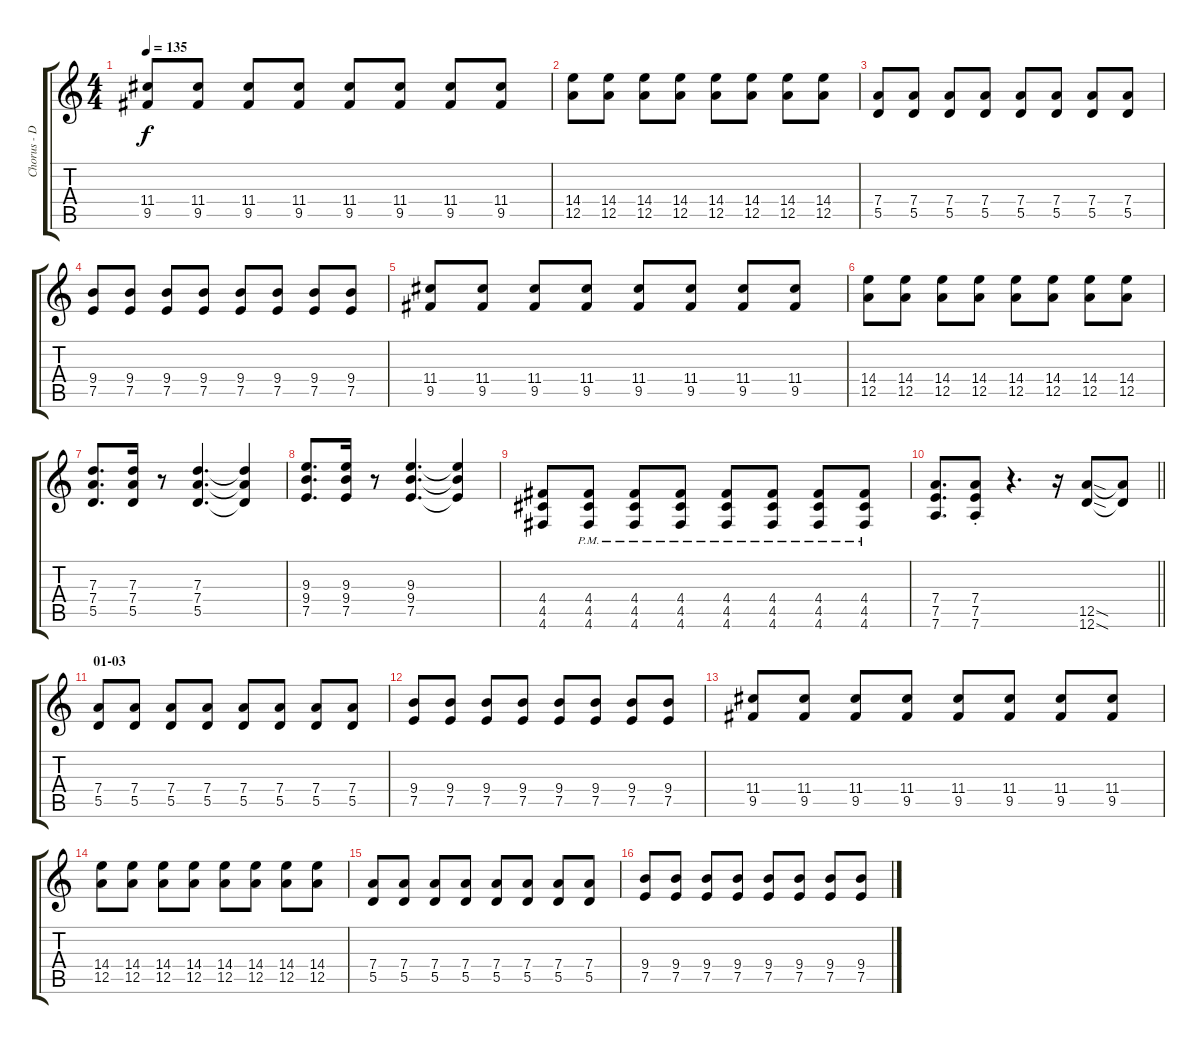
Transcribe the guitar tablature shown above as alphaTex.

\track ("Chorus - Distortion" "Chorus - D") {instrument distortionguitar}
\staff {score tabs}
\tuning (E4 B3 G3 D3 A2 D2) {hide}
\ts (4 4)
\tempo 135
\clef g2
\ks c
(11.4 9.5).8{dy f} (11.4 9.5).8 (11.4 9.5).8 (11.4 9.5).8 (11.4 9.5).8 (11.4 9.5).8 (11.4 9.5).8 (11.4 9.5).8 |
(14.4 12.5).8 (14.4 12.5).8 (14.4 12.5).8 (14.4 12.5).8 (14.4 12.5).8 (14.4 12.5).8 (14.4 12.5).8 (14.4 12.5).8 |
(7.4 5.5).8 (7.4 5.5).8 (7.4 5.5).8 (7.4 5.5).8 (7.4 5.5).8 (7.4 5.5).8 (7.4 5.5).8 (7.4 5.5).8 |
(9.4 7.5).8 (9.4 7.5).8 (9.4 7.5).8 (9.4 7.5).8 (9.4 7.5).8 (9.4 7.5).8 (9.4 7.5).8 (9.4 7.5).8 |
(11.4 9.5).8 (11.4 9.5).8 (11.4 9.5).8 (11.4 9.5).8 (11.4 9.5).8 (11.4 9.5).8 (11.4 9.5).8 (11.4 9.5).8 |
(14.4 12.5).8 (14.4 12.5).8 (14.4 12.5).8 (14.4 12.5).8 (14.4 12.5).8 (14.4 12.5).8 (14.4 12.5).8 (14.4 12.5).8 |
(7.3 7.4 5.5).8{d} (7.3 7.4 5.5).16 r.8 (7.3 7.4 5.5).4{d} (7.3{t} 7.4{t} 5.5{t}).4 |
(9.3 9.4 7.5).8{d} (9.3 9.4 7.5).16 r.8 (9.3 9.4 7.5).4{d} (9.3{t} 9.4{t} 7.5{t}).4 |
(4.4 4.5 4.6).8 (4.4{pm} 4.5{pm} 4.6{pm}).8 (4.4{pm} 4.5{pm} 4.6{pm}).8 (4.4{pm} 4.5{pm} 4.6{pm}).8 (4.4{pm} 4.5{pm} 4.6{pm}).8 (4.4{pm} 4.5{pm} 4.6{pm}).8 (4.4{pm} 4.5{pm} 4.6{pm}).8 (4.4{pm} 4.5{pm} 4.6{pm}).8 |
\barLineRight lightlight
(7.4 7.5 7.6).8{d} (7.4{st} 7.5{st} 7.6{st}).8 r.4{d} r.16 (12.5{sod} 12.6{sod}).8 (12.5{t} 12.6{t}).8 |
\section ("" "01-03")
(7.4 5.5).8 (7.4 5.5).8 (7.4 5.5).8 (7.4 5.5).8 (7.4 5.5).8 (7.4 5.5).8 (7.4 5.5).8 (7.4 5.5).8 |
(9.4 7.5).8 (9.4 7.5).8 (9.4 7.5).8 (9.4 7.5).8 (9.4 7.5).8 (9.4 7.5).8 (9.4 7.5).8 (9.4 7.5).8 |
(11.4 9.5).8 (11.4 9.5).8 (11.4 9.5).8 (11.4 9.5).8 (11.4 9.5).8 (11.4 9.5).8 (11.4 9.5).8 (11.4 9.5).8 |
(14.4 12.5).8 (14.4 12.5).8 (14.4 12.5).8 (14.4 12.5).8 (14.4 12.5).8 (14.4 12.5).8 (14.4 12.5).8 (14.4 12.5).8 |
(7.4 5.5).8 (7.4 5.5).8 (7.4 5.5).8 (7.4 5.5).8 (7.4 5.5).8 (7.4 5.5).8 (7.4 5.5).8 (7.4 5.5).8 |
(9.4 7.5).8 (9.4 7.5).8 (9.4 7.5).8 (9.4 7.5).8 (9.4 7.5).8 (9.4 7.5).8 (9.4 7.5).8 (9.4 7.5).8
